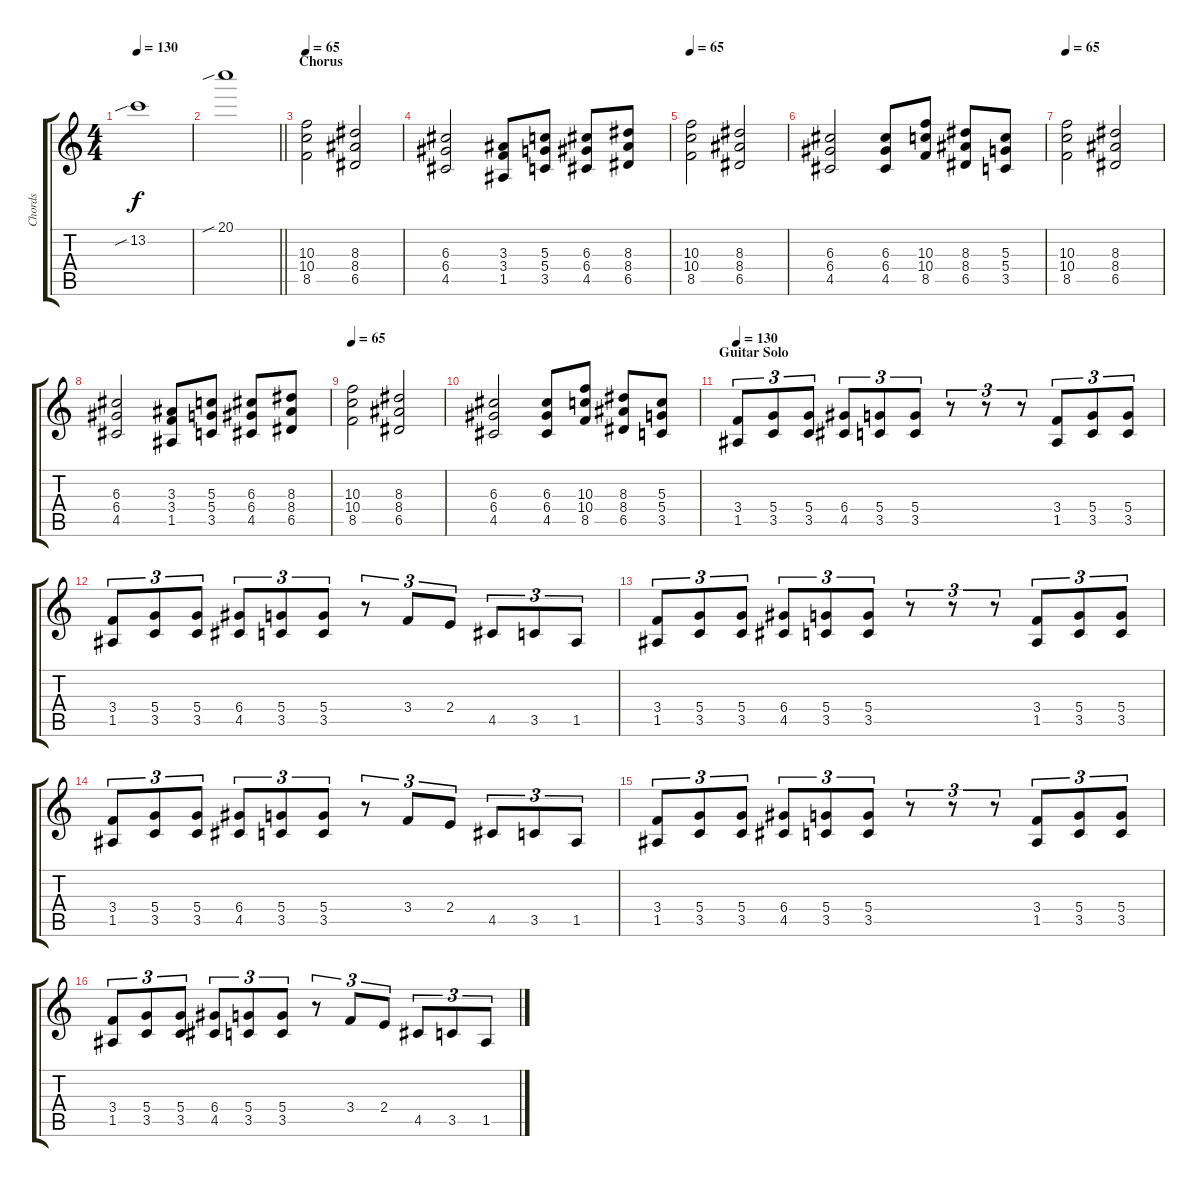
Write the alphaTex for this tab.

\track ("Chords" "Chords") {instrument distortionguitar}
\staff {score tabs}
\tuning (E4 B3 G3 D3 A2 E2) {hide}
\ts (4 4)
\tempo 130
\clef g2
\ks c
13.2{sib}.1{dy f} |
\barLineRight lightlight
20.1{sib}.1 |
\section ("" "Chorus ")
\tempo 65
(10.3 10.4 8.5).2 (8.3 8.4 6.5).2 |
(6.3 6.4 4.5).2 (3.3 3.4 1.5).8 (5.3 5.4 3.5).8 (6.3 6.4 4.5).8 (8.3 8.4 6.5).8 |
\tempo 65
(10.3 10.4 8.5).2 (8.3 8.4 6.5).2 |
(6.3 6.4 4.5).2 (6.3 6.4 4.5).8 (10.3 10.4 8.5).8 (8.3 8.4 6.5).8 (5.3 5.4 3.5).8 |
\tempo 65
(10.3 10.4 8.5).2 (8.3 8.4 6.5).2 |
(6.3 6.4 4.5).2 (3.3 3.4 1.5).8 (5.3 5.4 3.5).8 (6.3 6.4 4.5).8 (8.3 8.4 6.5).8 |
\tempo 65
(10.3 10.4 8.5).2 (8.3 8.4 6.5).2 |
(6.3 6.4 4.5).2 (6.3 6.4 4.5).8 (10.3 10.4 8.5).8 (8.3 8.4 6.5).8 (5.3 5.4 3.5).8 |
\section ("" "Guitar Solo")
\tempo 130
(3.4 1.5).8{tu (3 2)} (5.4 3.5).8{tu (3 2)} (5.4 3.5).8{tu (3 2)} (6.4 4.5).8{tu (3 2)} (5.4 3.5).8{tu (3 2)} (5.4 3.5).8{tu (3 2)} r.8{tu (3 2)} r.8{tu (3 2)} r.8{tu (3 2)} (3.4 1.5).8{tu (3 2)} (5.4 3.5).8{tu (3 2)} (5.4 3.5).8{tu (3 2)} |
(3.4 1.5).8{tu (3 2)} (5.4 3.5).8{tu (3 2)} (5.4 3.5).8{tu (3 2)} (6.4 4.5).8{tu (3 2)} (5.4 3.5).8{tu (3 2)} (5.4 3.5).8{tu (3 2)} r.8{tu (3 2)} 3.4.8{tu (3 2)} 2.4.8{tu (3 2)} 4.5.8{tu (3 2)} 3.5.8{tu (3 2)} 1.5.8{tu (3 2)} |
(3.4 1.5).8{tu (3 2)} (5.4 3.5).8{tu (3 2)} (5.4 3.5).8{tu (3 2)} (6.4 4.5).8{tu (3 2)} (5.4 3.5).8{tu (3 2)} (5.4 3.5).8{tu (3 2)} r.8{tu (3 2)} r.8{tu (3 2)} r.8{tu (3 2)} (3.4 1.5).8{tu (3 2)} (5.4 3.5).8{tu (3 2)} (5.4 3.5).8{tu (3 2)} |
(3.4 1.5).8{tu (3 2)} (5.4 3.5).8{tu (3 2)} (5.4 3.5).8{tu (3 2)} (6.4 4.5).8{tu (3 2)} (5.4 3.5).8{tu (3 2)} (5.4 3.5).8{tu (3 2)} r.8{tu (3 2)} 3.4.8{tu (3 2)} 2.4.8{tu (3 2)} 4.5.8{tu (3 2)} 3.5.8{tu (3 2)} 1.5.8{tu (3 2)} |
(3.4 1.5).8{tu (3 2)} (5.4 3.5).8{tu (3 2)} (5.4 3.5).8{tu (3 2)} (6.4 4.5).8{tu (3 2)} (5.4 3.5).8{tu (3 2)} (5.4 3.5).8{tu (3 2)} r.8{tu (3 2)} r.8{tu (3 2)} r.8{tu (3 2)} (3.4 1.5).8{tu (3 2)} (5.4 3.5).8{tu (3 2)} (5.4 3.5).8{tu (3 2)} |
(3.4 1.5).8{tu (3 2)} (5.4 3.5).8{tu (3 2)} (5.4 3.5).8{tu (3 2)} (6.4 4.5).8{tu (3 2)} (5.4 3.5).8{tu (3 2)} (5.4 3.5).8{tu (3 2)} r.8{tu (3 2)} 3.4.8{tu (3 2)} 2.4.8{tu (3 2)} 4.5.8{tu (3 2)} 3.5.8{tu (3 2)} 1.5.8{tu (3 2)}
